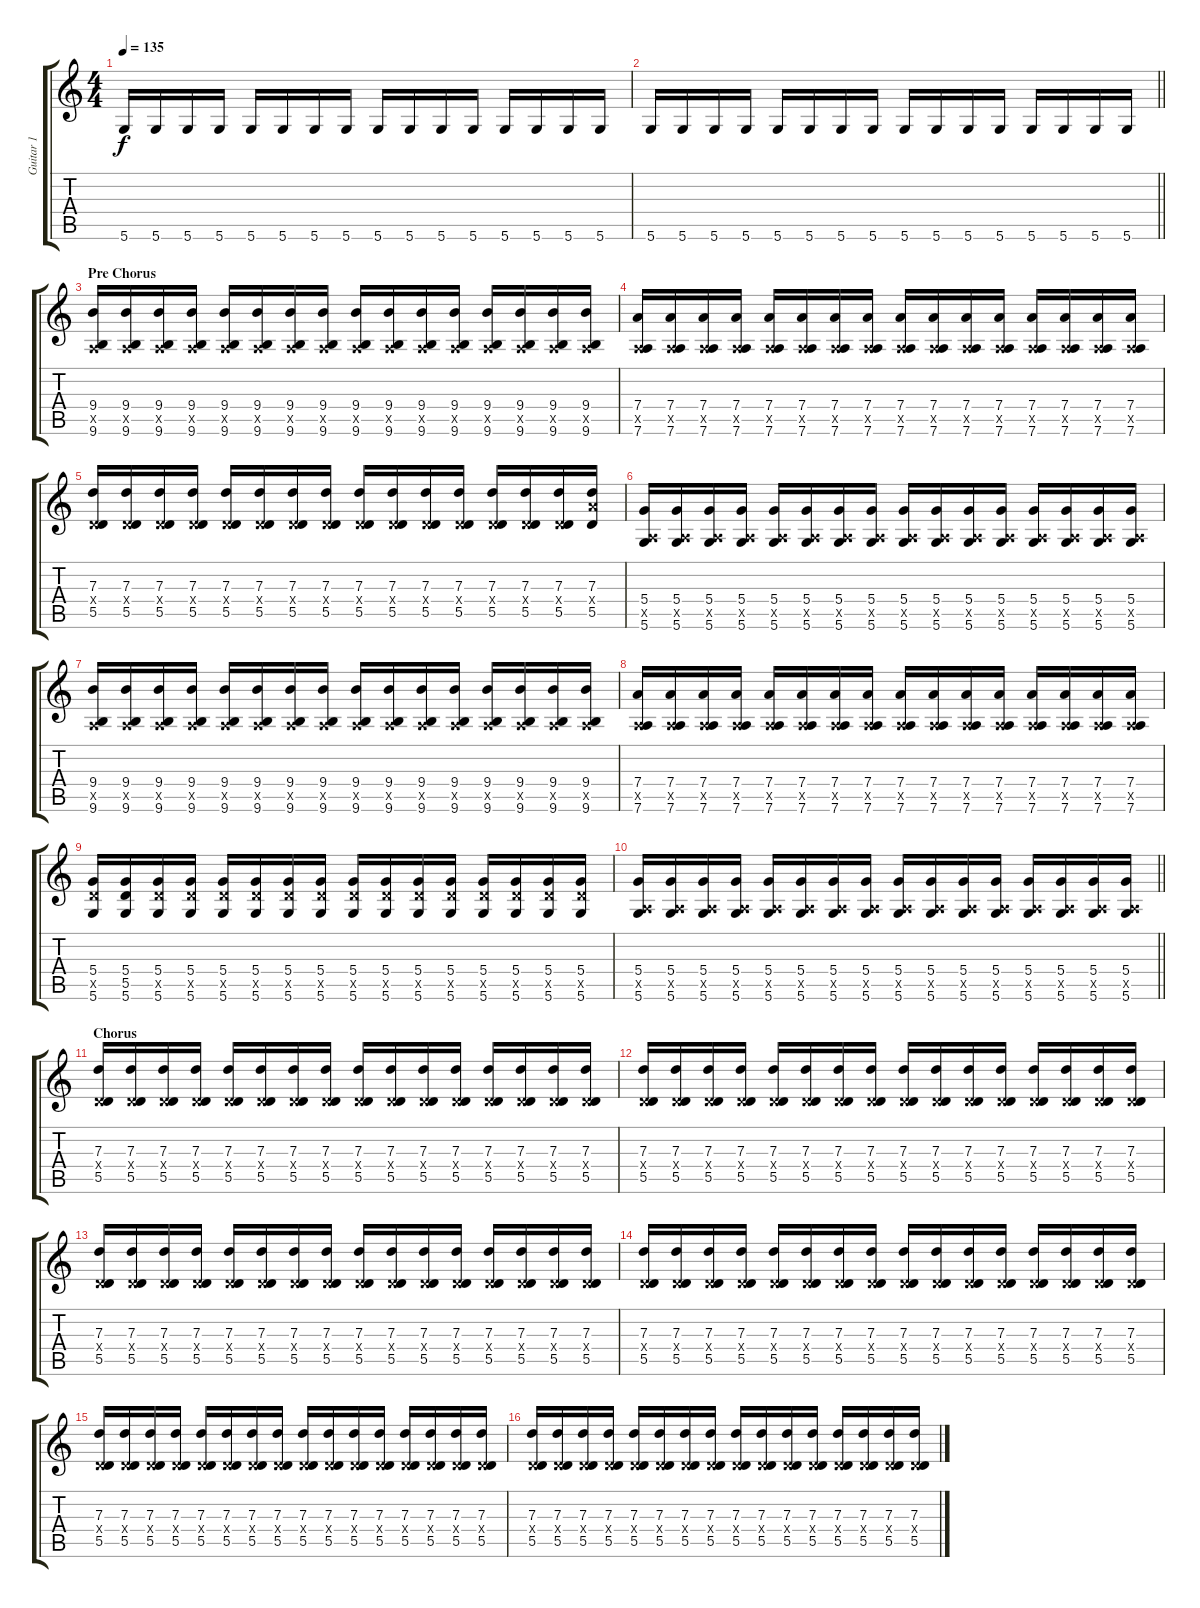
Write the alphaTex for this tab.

\track ("Guitar 1" "Guitar 1") {instrument overdrivenguitar}
\staff {score tabs}
\tuning (E4 B3 G3 D3 A2 D2) {hide}
\ts (4 4)
\tempo 135
\clef g2
\ks c
5.6.16{dy f} 5.6.16 5.6.16 5.6.16 5.6.16 5.6.16 5.6.16 5.6.16 5.6.16 5.6.16 5.6.16 5.6.16 5.6.16 5.6.16 5.6.16 5.6.16 |
\barLineRight lightlight
5.6.16 5.6.16 5.6.16 5.6.16 5.6.16 5.6.16 5.6.16 5.6.16 5.6.16 5.6.16 5.6.16 5.6.16 5.6.16 5.6.16 5.6.16 5.6.16 |
\section ("" "Pre Chorus")
(9.4 0.5{x} 9.6).16 (9.4 0.5{x} 9.6).16 (9.4 0.5{x} 9.6).16 (9.4 0.5{x} 9.6).16 (9.4 0.5{x} 9.6).16 (9.4 0.5{x} 9.6).16 (9.4 0.5{x} 9.6).16 (9.4 0.5{x} 9.6).16 (9.4 0.5{x} 9.6).16 (9.4 0.5{x} 9.6).16 (9.4 0.5{x} 9.6).16 (9.4 0.5{x} 9.6).16 (9.4 0.5{x} 9.6).16 (9.4 0.5{x} 9.6).16 (9.4 0.5{x} 9.6).16 (9.4 0.5{x} 9.6).16 |
(7.4 0.5{x} 7.6).16 (7.4 0.5{x} 7.6).16 (7.4 0.5{x} 7.6).16 (7.4 0.5{x} 7.6).16 (7.4 0.5{x} 7.6).16 (7.4 0.5{x} 7.6).16 (7.4 0.5{x} 7.6).16 (7.4 0.5{x} 7.6).16 (7.4 0.5{x} 7.6).16 (7.4 0.5{x} 7.6).16 (7.4 0.5{x} 7.6).16 (7.4 0.5{x} 7.6).16 (7.4 0.5{x} 7.6).16 (7.4 0.5{x} 7.6).16 (7.4 0.5{x} 7.6).16 (7.4 0.5{x} 7.6).16 |
(7.3 0.4{x} 5.5).16 (7.3 0.4{x} 5.5).16 (7.3 0.4{x} 5.5).16 (7.3 0.4{x} 5.5).16 (7.3 0.4{x} 5.5).16 (7.3 0.4{x} 5.5).16 (7.3 0.4{x} 5.5).16 (7.3 0.4{x} 5.5).16 (7.3 0.4{x} 5.5).16 (7.3 0.4{x} 5.5).16 (7.3 0.4{x} 5.5).16 (7.3 0.4{x} 5.5).16 (7.3 0.4{x} 5.5).16 (7.3 0.4{x} 5.5).16 (7.3 0.4{x} 5.5).16 (7.3 7.4{x} 5.5).16 |
(5.4 0.5{x} 5.6).16 (5.4 0.5{x} 5.6).16 (5.4 0.5{x} 5.6).16 (5.4 0.5{x} 5.6).16 (5.4 0.5{x} 5.6).16 (5.4 0.5{x} 5.6).16 (5.4 0.5{x} 5.6).16 (5.4 0.5{x} 5.6).16 (5.4 0.5{x} 5.6).16 (5.4 0.5{x} 5.6).16 (5.4 0.5{x} 5.6).16 (5.4 0.5{x} 5.6).16 (5.4 0.5{x} 5.6).16 (5.4 0.5{x} 5.6).16 (5.4 0.5{x} 5.6).16 (5.4 0.5{x} 5.6).16 |
(9.4 0.5{x} 9.6).16 (9.4 0.5{x} 9.6).16 (9.4 0.5{x} 9.6).16 (9.4 0.5{x} 9.6).16 (9.4 0.5{x} 9.6).16 (9.4 0.5{x} 9.6).16 (9.4 0.5{x} 9.6).16 (9.4 0.5{x} 9.6).16 (9.4 0.5{x} 9.6).16 (9.4 0.5{x} 9.6).16 (9.4 0.5{x} 9.6).16 (9.4 0.5{x} 9.6).16 (9.4 0.5{x} 9.6).16 (9.4 0.5{x} 9.6).16 (9.4 0.5{x} 9.6).16 (9.4 0.5{x} 9.6).16 |
(7.4 0.5{x} 7.6).16 (7.4 0.5{x} 7.6).16 (7.4 0.5{x} 7.6).16 (7.4 0.5{x} 7.6).16 (7.4 0.5{x} 7.6).16 (7.4 0.5{x} 7.6).16 (7.4 0.5{x} 7.6).16 (7.4 0.5{x} 7.6).16 (7.4 0.5{x} 7.6).16 (7.4 0.5{x} 7.6).16 (7.4 0.5{x} 7.6).16 (7.4 0.5{x} 7.6).16 (7.4 0.5{x} 7.6).16 (7.4 0.5{x} 7.6).16 (7.4 0.5{x} 7.6).16 (7.4 0.5{x} 7.6).16 |
(5.4 5.5{x} 5.6).16 (5.4 5.5 5.6).16 (5.4 5.5{x} 5.6).16 (5.4 5.5{x} 5.6).16 (5.4 5.5{x} 5.6).16 (5.4 5.5{x} 5.6).16 (5.4 5.5{x} 5.6).16 (5.4 5.5{x} 5.6).16 (5.4 5.5{x} 5.6).16 (5.4 5.5{x} 5.6).16 (5.4 5.5{x} 5.6).16 (5.4 5.5{x} 5.6).16 (5.4 5.5{x} 5.6).16 (5.4 5.5{x} 5.6).16 (5.4 5.5{x} 5.6).16 (5.4 5.5{x} 5.6).16 |
\barLineRight lightlight
(5.4 0.5{x} 5.6).16 (5.4 0.5{x} 5.6).16 (5.4 0.5{x} 5.6).16 (5.4 0.5{x} 5.6).16 (5.4 0.5{x} 5.6).16 (5.4 0.5{x} 5.6).16 (5.4 0.5{x} 5.6).16 (5.4 0.5{x} 5.6).16 (5.4 0.5{x} 5.6).16 (5.4 0.5{x} 5.6).16 (5.4 0.5{x} 5.6).16 (5.4 0.5{x} 5.6).16 (5.4 0.5{x} 5.6).16 (5.4 0.5{x} 5.6).16 (5.4 0.5{x} 5.6).16 (5.4 0.5{x} 5.6).16 |
\section ("" "Chorus")
(7.3 0.4{x} 5.5).16 (7.3 0.4{x} 5.5).16 (7.3 0.4{x} 5.5).16 (7.3 0.4{x} 5.5).16 (7.3 0.4{x} 5.5).16 (7.3 0.4{x} 5.5).16 (7.3 0.4{x} 5.5).16 (7.3 0.4{x} 5.5).16 (7.3 0.4{x} 5.5).16 (7.3 0.4{x} 5.5).16 (7.3 0.4{x} 5.5).16 (7.3 0.4{x} 5.5).16 (7.3 0.4{x} 5.5).16 (7.3 0.4{x} 5.5).16 (7.3 0.4{x} 5.5).16 (7.3 0.4{x} 5.5).16 |
(7.3 0.4{x} 5.5).16 (7.3 0.4{x} 5.5).16 (7.3 0.4{x} 5.5).16 (7.3 0.4{x} 5.5).16 (7.3 0.4{x} 5.5).16 (7.3 0.4{x} 5.5).16 (7.3 0.4{x} 5.5).16 (7.3 0.4{x} 5.5).16 (7.3 0.4{x} 5.5).16 (7.3 0.4{x} 5.5).16 (7.3 0.4{x} 5.5).16 (7.3 0.4{x} 5.5).16 (7.3 0.4{x} 5.5).16 (7.3 0.4{x} 5.5).16 (7.3 0.4{x} 5.5).16 (7.3 0.4{x} 5.5).16 |
(7.3 0.4{x} 5.5).16 (7.3 0.4{x} 5.5).16 (7.3 0.4{x} 5.5).16 (7.3 0.4{x} 5.5).16 (7.3 0.4{x} 5.5).16 (7.3 0.4{x} 5.5).16 (7.3 0.4{x} 5.5).16 (7.3 0.4{x} 5.5).16 (7.3 0.4{x} 5.5).16 (7.3 0.4{x} 5.5).16 (7.3 0.4{x} 5.5).16 (7.3 0.4{x} 5.5).16 (7.3 0.4{x} 5.5).16 (7.3 0.4{x} 5.5).16 (7.3 0.4{x} 5.5).16 (7.3 0.4{x} 5.5).16 |
(7.3 0.4{x} 5.5).16 (7.3 0.4{x} 5.5).16 (7.3 0.4{x} 5.5).16 (7.3 0.4{x} 5.5).16 (7.3 0.4{x} 5.5).16 (7.3 0.4{x} 5.5).16 (7.3 0.4{x} 5.5).16 (7.3 0.4{x} 5.5).16 (7.3 0.4{x} 5.5).16 (7.3 0.4{x} 5.5).16 (7.3 0.4{x} 5.5).16 (7.3 0.4{x} 5.5).16 (7.3 0.4{x} 5.5).16 (7.3 0.4{x} 5.5).16 (7.3 0.4{x} 5.5).16 (7.3 0.4{x} 5.5).16 |
(7.3 0.4{x} 5.5).16 (7.3 0.4{x} 5.5).16 (7.3 0.4{x} 5.5).16 (7.3 0.4{x} 5.5).16 (7.3 0.4{x} 5.5).16 (7.3 0.4{x} 5.5).16 (7.3 0.4{x} 5.5).16 (7.3 0.4{x} 5.5).16 (7.3 0.4{x} 5.5).16 (7.3 0.4{x} 5.5).16 (7.3 0.4{x} 5.5).16 (7.3 0.4{x} 5.5).16 (7.3 0.4{x} 5.5).16 (7.3 0.4{x} 5.5).16 (7.3 0.4{x} 5.5).16 (7.3 0.4{x} 5.5).16 |
(7.3 0.4{x} 5.5).16 (7.3 0.4{x} 5.5).16 (7.3 0.4{x} 5.5).16 (7.3 0.4{x} 5.5).16 (7.3 0.4{x} 5.5).16 (7.3 0.4{x} 5.5).16 (7.3 0.4{x} 5.5).16 (7.3 0.4{x} 5.5).16 (7.3 0.4{x} 5.5).16 (7.3 0.4{x} 5.5).16 (7.3 0.4{x} 5.5).16 (7.3 0.4{x} 5.5).16 (7.3 0.4{x} 5.5).16 (7.3 0.4{x} 5.5).16 (7.3 0.4{x} 5.5).16 (7.3 0.4{x} 5.5).16
